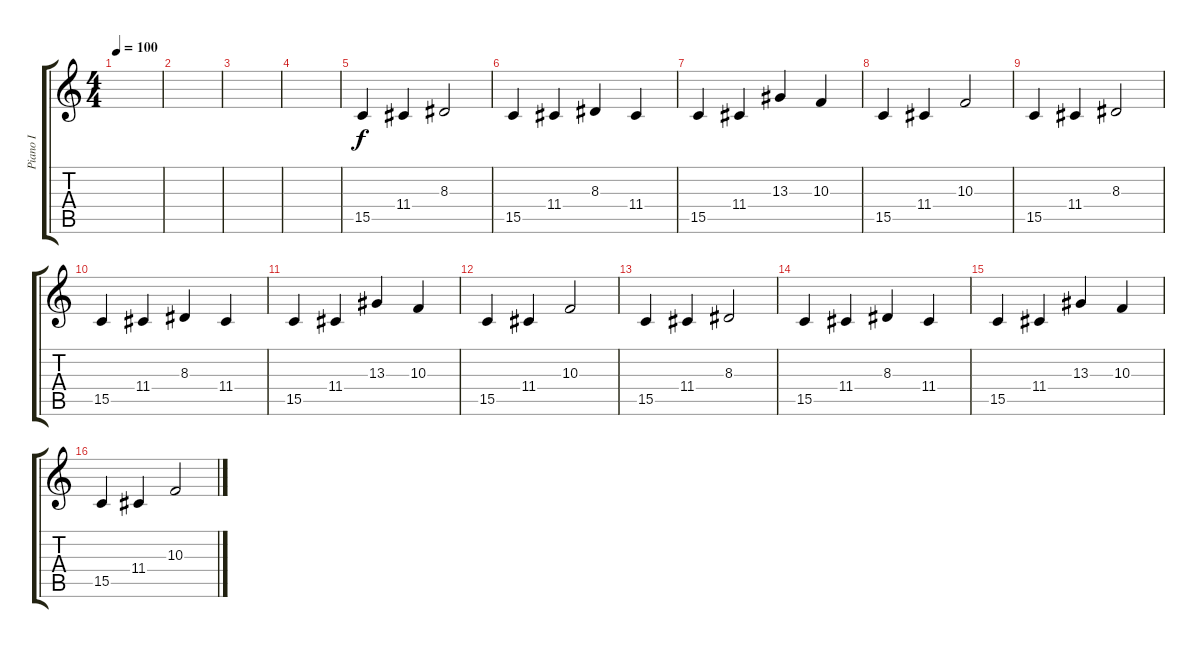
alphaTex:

\track ("Piano I" "Piano I") {instrument acousticgrandpiano}
\staff {score tabs}
\tuning (E4 B3 G3 D3 A2 E2) {hide}
\ts (4 4)
\tempo 100
\clef g2
\ks c
|
|
|
|
15.5.4 11.4.4 8.3.2 |
15.5.4 11.4.4 8.3.4 11.4.4 |
15.5.4 11.4.4 13.3.4 10.3.4 |
15.5.4 11.4.4 10.3.2 |
15.5.4 11.4.4 8.3.2 |
15.5.4 11.4.4 8.3.4 11.4.4 |
15.5.4 11.4.4 13.3.4 10.3.4 |
15.5.4 11.4.4 10.3.2 |
15.5.4 11.4.4 8.3.2 |
15.5.4 11.4.4 8.3.4 11.4.4 |
15.5.4 11.4.4 13.3.4 10.3.4 |
15.5.4 11.4.4 10.3.2
